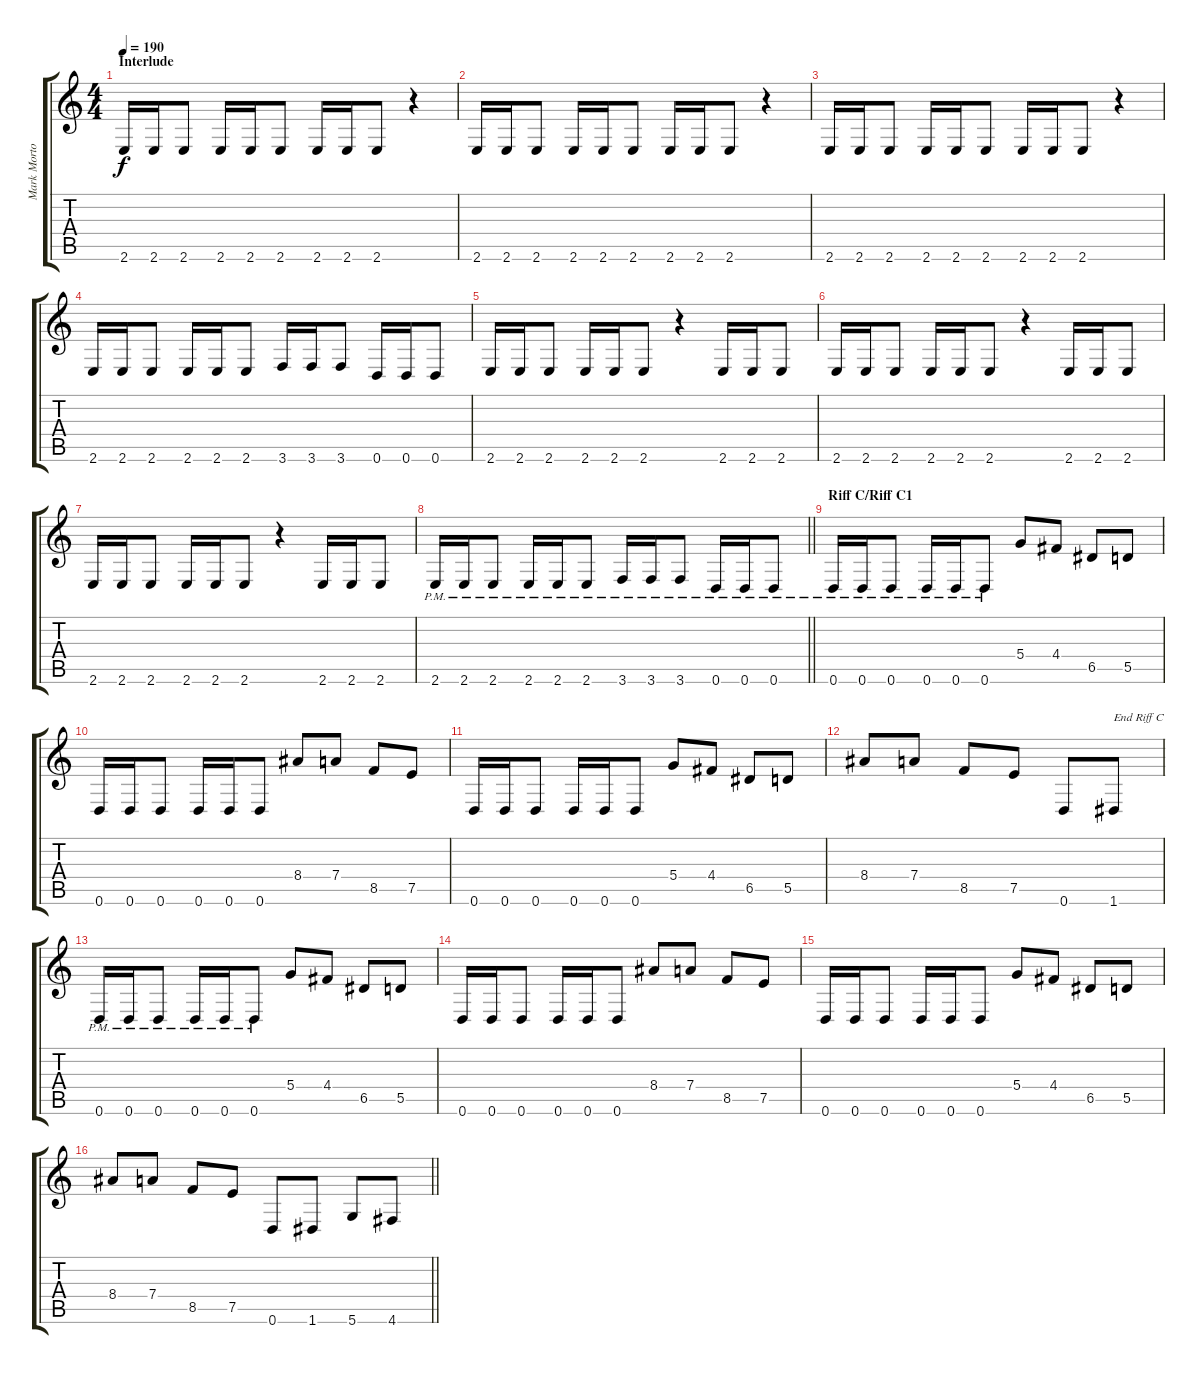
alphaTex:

\track ("Mark Morton" "Mark Morto") {instrument distortionguitar}
\staff {score tabs}
\tuning (E4 B3 G3 D3 A2 D2) {hide}
\ts (4 4)
\section ("" "Interlude")
\tempo 190
\clef g2
\ks c
2.6.16{dy f} 2.6.16 2.6.8 2.6.16 2.6.16 2.6.8 2.6.16 2.6.16 2.6.8 r.4 |
2.6.16 2.6.16 2.6.8 2.6.16 2.6.16 2.6.8 2.6.16 2.6.16 2.6.8 r.4 |
2.6.16 2.6.16 2.6.8 2.6.16 2.6.16 2.6.8 2.6.16 2.6.16 2.6.8 r.4 |
2.6.16 2.6.16 2.6.8 2.6.16 2.6.16 2.6.8 3.6.16 3.6.16 3.6.8 0.6.16 0.6.16 0.6.8 |
2.6.16 2.6.16 2.6.8 2.6.16 2.6.16 2.6.8 r.4 2.6.16 2.6.16 2.6.8 |
2.6.16 2.6.16 2.6.8 2.6.16 2.6.16 2.6.8 r.4 2.6.16 2.6.16 2.6.8 |
2.6.16 2.6.16 2.6.8 2.6.16 2.6.16 2.6.8 r.4 2.6.16 2.6.16 2.6.8 |
\barLineRight lightlight
2.6{pm}.16 2.6{pm}.16 2.6{pm}.8 2.6{pm}.16 2.6{pm}.16 2.6{pm}.8 3.6{pm}.16 3.6{pm}.16 3.6{pm}.8 0.6{pm}.16 0.6{pm}.16 0.6{pm}.8 |
\section ("" "Riff C/Riff C1")
0.6{pm}.16 0.6{pm}.16 0.6{pm}.8 0.6{pm}.16 0.6{pm}.16 0.6{pm}.8 5.4.8 4.4.8 6.5.8 5.5.8 |
0.6.16 0.6.16 0.6.8 0.6.16 0.6.16 0.6.8 8.4.8 7.4.8 8.5.8 7.5.8 |
0.6.16 0.6.16 0.6.8 0.6.16 0.6.16 0.6.8 5.4.8 4.4.8 6.5.8 5.5.8 |
8.4.8 7.4.8 8.5.8 7.5.8 0.6.8 1.6.8{txt "End Riff C"} |
0.6{pm}.16 0.6{pm}.16 0.6{pm}.8 0.6{pm}.16 0.6{pm}.16 0.6{pm}.8 5.4.8 4.4.8 6.5.8 5.5.8 |
0.6.16 0.6.16 0.6.8 0.6.16 0.6.16 0.6.8 8.4.8 7.4.8 8.5.8 7.5.8 |
0.6.16 0.6.16 0.6.8 0.6.16 0.6.16 0.6.8 5.4.8 4.4.8 6.5.8 5.5.8 |
\barLineRight lightlight
8.4.8 7.4.8 8.5.8 7.5.8 0.6.8 1.6.8 5.6.8 4.6.8
